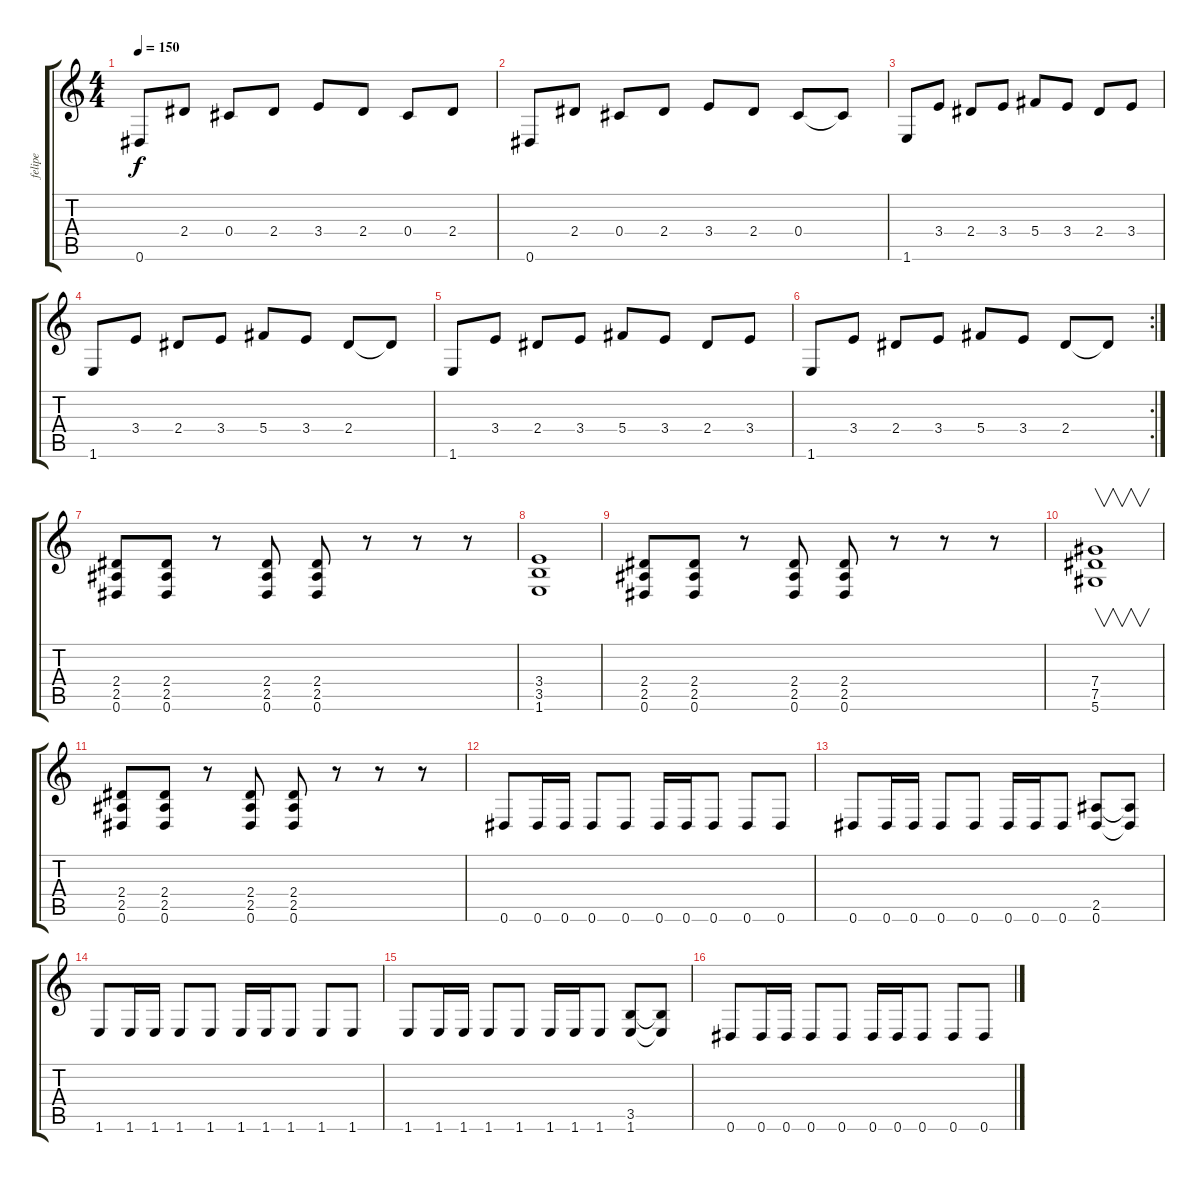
\track ("felipe" "felipe") {instrument distortionguitar}
\staff {score tabs}
\tuning (Eb4 Bb3 Gb3 Db3 Ab2 Eb2) {hide}
\ts (4 4)
\tempo 150
\clef g2
\ks c
0.6.8{dy f} 2.4.8 0.4.8 2.4.8 3.4.8 2.4.8 0.4.8 2.4.8 |
0.6.8 2.4.8 0.4.8 2.4.8 3.4.8 2.4.8 0.4.8 0.4{t}.8 |
1.6.8 3.4.8 2.4.8 3.4.8 5.4.8 3.4.8 2.4.8 3.4.8 |
1.6.8 3.4.8 2.4.8 3.4.8 5.4.8 3.4.8 2.4.8 2.4{t}.8 |
1.6.8 3.4.8 2.4.8 3.4.8 5.4.8 3.4.8 2.4.8 3.4.8 |
\rc 2
1.6.8 3.4.8 2.4.8 3.4.8 5.4.8 3.4.8 2.4.8 2.4{t}.8 |
(2.4 2.5 0.6).8 (2.4 2.5 0.6).8 r.8 (2.4 2.5 0.6).8 (2.4 2.5 0.6).8 r.8 r.8 r.8 |
(3.4 3.5 1.6).1 |
(2.4 2.5 0.6).8 (2.4 2.5 0.6).8 r.8 (2.4 2.5 0.6).8 (2.4 2.5 0.6).8 r.8 r.8 r.8 |
(7.4 7.5 5.6).1{v} |
(2.4 2.5 0.6).8 (2.4 2.5 0.6).8 r.8 (2.4 2.5 0.6).8 (2.4 2.5 0.6).8 r.8 r.8 r.8 |
0.6.8 0.6.16 0.6.16 0.6.8 0.6.8 0.6.16 0.6.16 0.6.8 0.6.8 0.6.8 |
0.6.8 0.6.16 0.6.16 0.6.8 0.6.8 0.6.16 0.6.16 0.6.8 (2.5 0.6).8 (2.5{t} 0.6{t}).8 |
1.6.8 1.6.16 1.6.16 1.6.8 1.6.8 1.6.16 1.6.16 1.6.8 1.6.8 1.6.8 |
1.6.8 1.6.16 1.6.16 1.6.8 1.6.8 1.6.16 1.6.16 1.6.8 (3.5 1.6).8 (3.5{t} 1.6{t}).8 |
0.6.8 0.6.16 0.6.16 0.6.8 0.6.8 0.6.16 0.6.16 0.6.8 0.6.8 0.6.8
